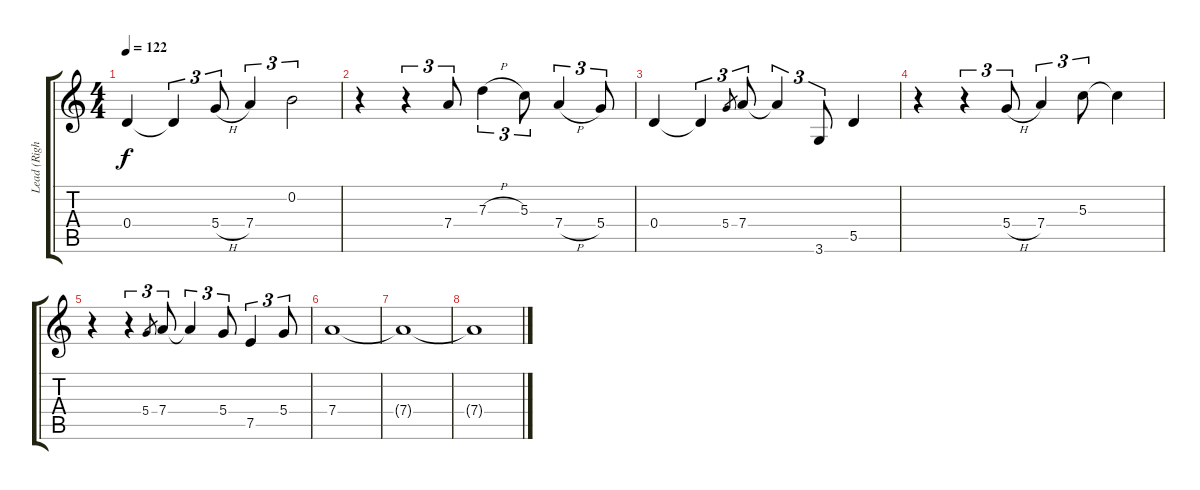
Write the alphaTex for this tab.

\track ("Lead (Right)" "Lead (Righ") {instrument acousticguitarsteel}
\staff {score tabs}
\tuning (E4 B3 G3 D3 A2 E2) {hide}
\ts (4 4)
\tempo 122
\clef g2
\ks c
0.4.4{dy f} 0.4{t}.4{tu (3 2)} 5.4{h}.8{tu (3 2)} 7.4.4{tu (3 2)} 0.2.2{tu (3 2)} |
r.4 r.4{tu (3 2)} 7.4.8{tu (3 2)} 7.3{h}.4{tu (3 2)} 5.3.8{tu (3 2)} 7.4{h}.4{tu (3 2)} 5.4.8{tu (3 2)} |
0.4.4 0.4{t}.4{tu (3 2)} 5.4.8{gr} 7.4.8{tu (3 2)} 7.4{t}.4{tu (3 2)} 3.6.8{tu (3 2)} 5.5.4 |
r.4 r.4{tu (3 2)} 5.4{h}.8{tu (3 2)} 7.4.4{tu (3 2)} 5.3.8{tu (3 2)} 5.3{t}.4 |
r.4 r.4{tu (3 2)} 5.4.8{gr} 7.4.8{tu (3 2)} 7.4{t}.4{tu (3 2)} 5.4.8{tu (3 2)} 7.5.4{tu (3 2)} 5.4.8{tu (3 2)} |
7.4.1 |
7.4{t}.1 |
7.4{t}.1
